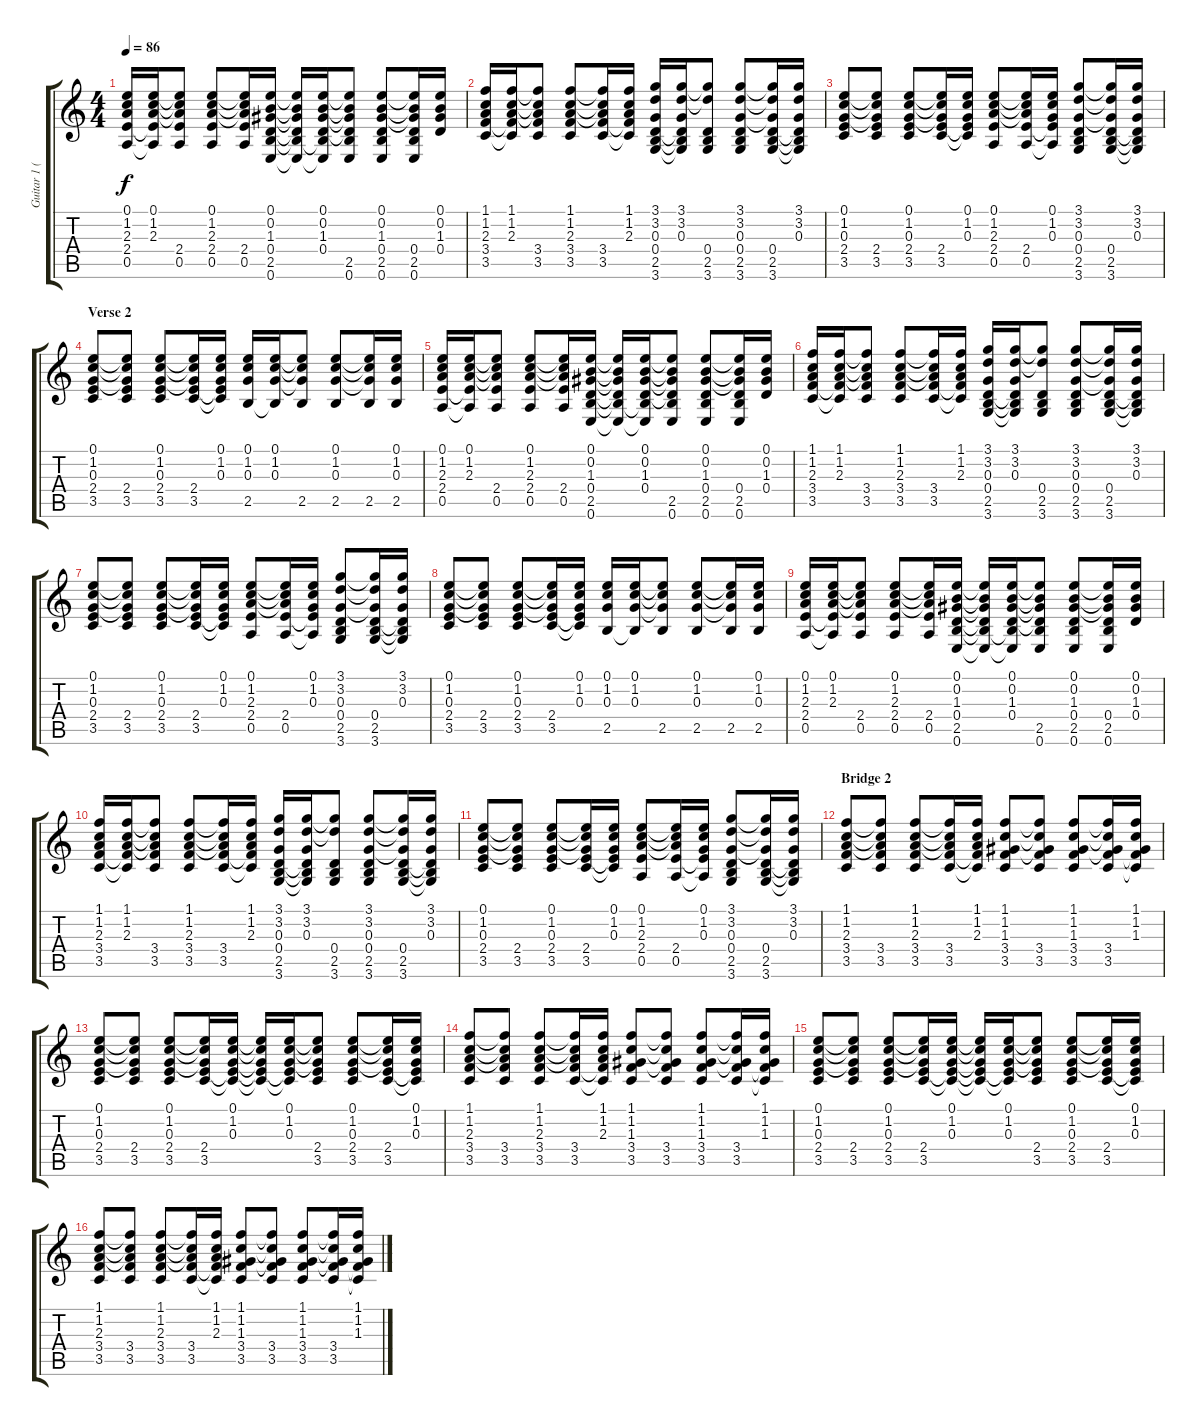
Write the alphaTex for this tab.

\track ("Guitar 1 (Noel)" "Guitar 1 (") {instrument overdrivenguitar}
\staff {score tabs}
\tuning (E4 B3 G3 D3 A2 E2) {hide}
\ts (4 4)
\tempo 86
\clef g2
\ks c
(0.1 1.2 2.3 2.4 0.5).16{dy f} (0.1 1.2 2.3 2.4{t} 0.5{t}).16 (0.1{t} 1.2{t} 2.3{t} 2.4 0.5).8 (0.1 1.2 2.3 2.4 0.5).8 (0.1{t} 1.2{t} 2.3{t} 2.4 0.5).16 (0.1 0.2 1.3 0.4 2.5 0.6).16 (0.1{t} 0.2{t} 1.3{t} 0.4{t} 2.5{t} 0.6{t}).16 (0.1 0.2 1.3 0.4 2.5{t} 0.6{t}).16 (0.1{t} 0.2{t} 1.3{t} 0.4{t} 2.5 0.6).8 (0.1 0.2 1.3 0.4 2.5 0.6).8 (0.1{t} 0.2{t} 1.3{t} 0.4 2.5 0.6).16 (0.1 0.2 1.3 0.4).16 |
(1.1 1.2 2.3 3.4 3.5).16 (1.1 1.2 2.3 3.4{t} 3.5{t}).16 (1.1{t} 1.2{t} 2.3{t} 3.4 3.5).8 (1.1 1.2 2.3 3.4 3.5).8 (1.1{t} 1.2{t} 2.3{t} 3.4 3.5).16 (1.1 1.2 2.3 3.4{t} 3.5{t}).16 (3.1 3.2 0.3 0.4 2.5 3.6).16 (3.1 3.2 0.3 0.4{t} 2.5{t} 3.6{t}).16 (3.1{t} 3.2{t} 0.4 2.5 3.6).8 (3.1 3.2 0.3 0.4 2.5 3.6).8 (3.1{t} 3.2{t} 0.3{t} 0.4 2.5 3.6).16 (3.1 3.2 0.3 0.4{t} 2.5{t} 3.6{t}).16 |
(0.1 1.2 0.3 2.4 3.5).8 (0.1{t} 1.2{t} 0.3{t} 2.4 3.5).8 (0.1 1.2 0.3 2.4 3.5).8 (0.1{t} 1.2{t} 0.3{t} 2.4 3.5).16 (0.1 1.2 0.3 2.4{t} 3.5{t}).16 (0.1 1.2 2.3 2.4 0.5).8 (0.1{t} 1.2{t} 2.3{t} 2.4 0.5).16 (0.1 1.2 0.3 2.4{t} 0.5{t}).16 (3.1 3.2 0.3 0.4 2.5 3.6).8 (3.1{t} 3.2{t} 0.3{t} 0.4 2.5 3.6).16 (3.1 3.2 0.3 0.4{t} 2.5{t} 3.6{t}).16 |
\section ("" "Verse 2")
(0.1 1.2 0.3 2.4 3.5).8 (0.1{t} 1.2{t} 0.3{t} 2.4 3.5).8 (0.1 1.2 0.3 2.4 3.5).8 (0.1{t} 1.2{t} 0.3{t} 2.4 3.5).16 (0.1 1.2 0.3 2.4{t} 3.5{t}).16 (0.1 1.2 0.3 2.5).16 (0.1 1.2 0.3 2.5{t}).16 (0.1{t} 1.2{t} 0.3{t} 2.5).8 (0.1 1.2 0.3 2.5).8 (0.1{t} 1.2{t} 0.3{t} 2.5).16 (0.1 1.2 0.3 2.5).16 |
(0.1 1.2 2.3 2.4 0.5).16 (0.1 1.2 2.3 2.4{t} 0.5{t}).16 (0.1{t} 1.2{t} 2.3{t} 2.4 0.5).8 (0.1 1.2 2.3 2.4 0.5).8 (0.1{t} 1.2{t} 2.3{t} 2.4 0.5).16 (0.1 0.2 1.3 0.4 2.5 0.6).16 (0.1{t} 0.2{t} 1.3{t} 0.4{t} 2.5{t} 0.6{t}).16 (0.1 0.2 1.3 0.4 2.5{t} 0.6{t}).16 (0.1{t} 0.2{t} 1.3{t} 0.4{t} 2.5 0.6).8 (0.1 0.2 1.3 0.4 2.5 0.6).8 (0.1{t} 0.2{t} 1.3{t} 0.4 2.5 0.6).16 (0.1 0.2 1.3 0.4).16 |
(1.1 1.2 2.3 3.4 3.5).16 (1.1 1.2 2.3 3.4{t} 3.5{t}).16 (1.1{t} 1.2{t} 2.3{t} 3.4 3.5).8 (1.1 1.2 2.3 3.4 3.5).8 (1.1{t} 1.2{t} 2.3{t} 3.4 3.5).16 (1.1 1.2 2.3 3.4{t} 3.5{t}).16 (3.1 3.2 0.3 0.4 2.5 3.6).16 (3.1 3.2 0.3 0.4{t} 2.5{t} 3.6{t}).16 (3.1{t} 3.2{t} 0.4 2.5 3.6).8 (3.1 3.2 0.3 0.4 2.5 3.6).8 (3.1{t} 3.2{t} 0.3{t} 0.4 2.5 3.6).16 (3.1 3.2 0.3 0.4{t} 2.5{t} 3.6{t}).16 |
(0.1 1.2 0.3 2.4 3.5).8 (0.1{t} 1.2{t} 0.3{t} 2.4 3.5).8 (0.1 1.2 0.3 2.4 3.5).8 (0.1{t} 1.2{t} 0.3{t} 2.4 3.5).16 (0.1 1.2 0.3 2.4{t} 3.5{t}).16 (0.1 1.2 2.3 2.4 0.5).8 (0.1{t} 1.2{t} 2.3{t} 2.4 0.5).16 (0.1 1.2 0.3 2.4{t} 0.5{t}).16 (3.1 3.2 0.3 0.4 2.5 3.6).8 (3.1{t} 3.2{t} 0.3{t} 0.4 2.5 3.6).16 (3.1 3.2 0.3 0.4{t} 2.5{t} 3.6{t}).16 |
(0.1 1.2 0.3 2.4 3.5).8 (0.1{t} 1.2{t} 0.3{t} 2.4 3.5).8 (0.1 1.2 0.3 2.4 3.5).8 (0.1{t} 1.2{t} 0.3{t} 2.4 3.5).16 (0.1 1.2 0.3 2.4{t} 3.5{t}).16 (0.1 1.2 0.3 2.5).16 (0.1 1.2 0.3 2.5{t}).16 (0.1{t} 1.2{t} 0.3{t} 2.5).8 (0.1 1.2 0.3 2.5).8 (0.1{t} 1.2{t} 0.3{t} 2.5).16 (0.1 1.2 0.3 2.5).16 |
(0.1 1.2 2.3 2.4 0.5).16 (0.1 1.2 2.3 2.4{t} 0.5{t}).16 (0.1{t} 1.2{t} 2.3{t} 2.4 0.5).8 (0.1 1.2 2.3 2.4 0.5).8 (0.1{t} 1.2{t} 2.3{t} 2.4 0.5).16 (0.1 0.2 1.3 0.4 2.5 0.6).16 (0.1{t} 0.2{t} 1.3{t} 0.4{t} 2.5{t} 0.6{t}).16 (0.1 0.2 1.3 0.4 2.5{t} 0.6{t}).16 (0.1{t} 0.2{t} 1.3{t} 0.4{t} 2.5 0.6).8 (0.1 0.2 1.3 0.4 2.5 0.6).8 (0.1{t} 0.2{t} 1.3{t} 0.4 2.5 0.6).16 (0.1 0.2 1.3 0.4).16 |
(1.1 1.2 2.3 3.4 3.5).16 (1.1 1.2 2.3 3.4{t} 3.5{t}).16 (1.1{t} 1.2{t} 2.3{t} 3.4 3.5).8 (1.1 1.2 2.3 3.4 3.5).8 (1.1{t} 1.2{t} 2.3{t} 3.4 3.5).16 (1.1 1.2 2.3 3.4{t} 3.5{t}).16 (3.1 3.2 0.3 0.4 2.5 3.6).16 (3.1 3.2 0.3 0.4{t} 2.5{t} 3.6{t}).16 (3.1{t} 3.2{t} 0.4 2.5 3.6).8 (3.1 3.2 0.3 0.4 2.5 3.6).8 (3.1{t} 3.2{t} 0.3{t} 0.4 2.5 3.6).16 (3.1 3.2 0.3 0.4{t} 2.5{t} 3.6{t}).16 |
(0.1 1.2 0.3 2.4 3.5).8 (0.1{t} 1.2{t} 0.3{t} 2.4 3.5).8 (0.1 1.2 0.3 2.4 3.5).8 (0.1{t} 1.2{t} 0.3{t} 2.4 3.5).16 (0.1 1.2 0.3 2.4{t} 3.5{t}).16 (0.1 1.2 2.3 2.4 0.5).8 (0.1{t} 1.2{t} 2.3{t} 2.4 0.5).16 (0.1 1.2 0.3 2.4{t} 0.5{t}).16 (3.1 3.2 0.3 0.4 2.5 3.6).8 (3.1{t} 3.2{t} 0.3{t} 0.4 2.5 3.6).16 (3.1 3.2 0.3 0.4{t} 2.5{t} 3.6{t}).16 |
\section ("" "Bridge 2")
(1.1 1.2 2.3 3.4 3.5).8 (1.1{t} 1.2{t} 2.3{t} 3.4 3.5).8 (1.1 1.2 2.3 3.4 3.5).8 (1.1{t} 1.2{t} 2.3{t} 3.4 3.5).16 (1.1 1.2 2.3 3.4{t} 3.5{t}).16 (1.1 1.2 1.3 3.4 3.5).8 (1.1{t} 1.2{t} 1.3{t} 3.4 3.5).8 (1.1 1.2 1.3 3.4 3.5).8 (1.1{t} 1.2{t} 1.3{t} 3.4 3.5).16 (1.1 1.2 1.3 3.4{t} 3.5{t}).16 |
(0.1 1.2 0.3 2.4 3.5).8 (0.1{t} 1.2{t} 0.3{t} 2.4 3.5).8 (0.1 1.2 0.3 2.4 3.5).8 (0.1{t} 1.2{t} 0.3{t} 2.4 3.5).16 (0.1 1.2 0.3 2.4{t} 3.5{t}).16 (0.1{t} 1.2{t} 0.3{t} 2.4{t} 3.5{t}).16 (0.1 1.2 0.3 2.4{t} 3.5{t}).16 (0.1{t} 1.2{t} 0.3{t} 2.4 3.5).8 (0.1 1.2 0.3 2.4 3.5).8 (0.1{t} 1.2{t} 0.3{t} 2.4 3.5).16 (0.1 1.2 0.3 2.4{t} 3.5{t}).16 |
(1.1 1.2 2.3 3.4 3.5).8 (1.1{t} 1.2{t} 2.3{t} 3.4 3.5).8 (1.1 1.2 2.3 3.4 3.5).8 (1.1{t} 1.2{t} 2.3{t} 3.4 3.5).16 (1.1 1.2 2.3 3.4{t} 3.5{t}).16 (1.1 1.2 1.3 3.4 3.5).8 (1.1{t} 1.2{t} 1.3{t} 3.4 3.5).8 (1.1 1.2 1.3 3.4 3.5).8 (1.1{t} 1.2{t} 1.3{t} 3.4 3.5).16 (1.1 1.2 1.3 3.4{t} 3.5{t}).16 |
(0.1 1.2 0.3 2.4 3.5).8 (0.1{t} 1.2{t} 0.3{t} 2.4 3.5).8 (0.1 1.2 0.3 2.4 3.5).8 (0.1{t} 1.2{t} 0.3{t} 2.4 3.5).16 (0.1 1.2 0.3 2.4{t} 3.5{t}).16 (0.1{t} 1.2{t} 0.3{t} 2.4{t} 3.5{t}).16 (0.1 1.2 0.3 2.4{t} 3.5{t}).16 (0.1{t} 1.2{t} 0.3{t} 2.4 3.5).8 (0.1 1.2 0.3 2.4 3.5).8 (0.1{t} 1.2{t} 0.3{t} 2.4 3.5).16 (0.1 1.2 0.3 2.4{t} 3.5{t}).16 |
(1.1 1.2 2.3 3.4 3.5).8 (1.1{t} 1.2{t} 2.3{t} 3.4 3.5).8 (1.1 1.2 2.3 3.4 3.5).8 (1.1{t} 1.2{t} 2.3{t} 3.4 3.5).16 (1.1 1.2 2.3 3.4{t} 3.5{t}).16 (1.1 1.2 1.3 3.4 3.5).8 (1.1{t} 1.2{t} 1.3{t} 3.4 3.5).8 (1.1 1.2 1.3 3.4 3.5).8 (1.1{t} 1.2{t} 1.3{t} 3.4 3.5).16 (1.1 1.2 1.3 3.4{t} 3.5{t}).16
